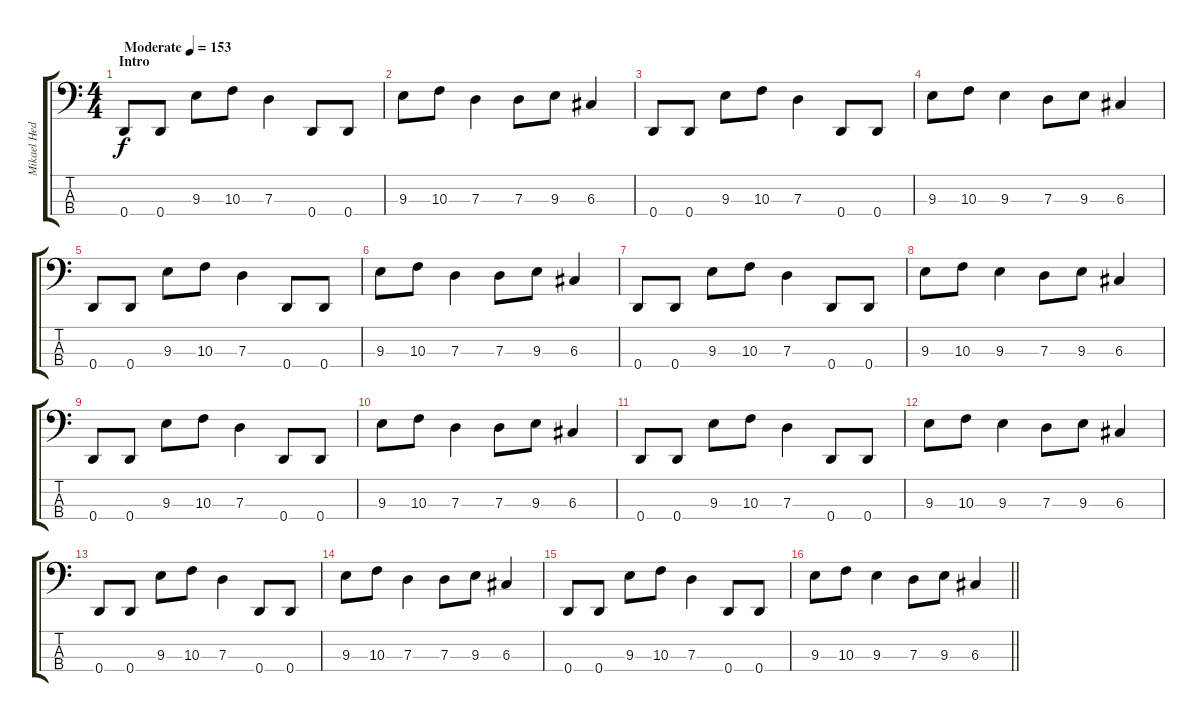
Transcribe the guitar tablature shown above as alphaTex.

\track ("Mikael Hedlund" "Mikael Hed") {instrument electricbassfinger}
\staff {score tabs}
\tuning (F2 C2 G1 D1) {hide}
\ts (4 4)
\section ("" "Intro")
\tempo (153 "Moderate")
\clef f4
\ks c
0.4.8{dy f instrument electricbassfinger} 0.4.8 9.3.8 10.3.8 7.3.4 0.4.8 0.4.8 |
9.3.8 10.3.8 7.3.4 7.3.8 9.3.8 6.3.4 |
0.4.8 0.4.8 9.3.8 10.3.8 7.3.4 0.4.8 0.4.8 |
9.3.8 10.3.8 9.3.4 7.3.8 9.3.8 6.3.4 |
0.4.8 0.4.8 9.3.8 10.3.8 7.3.4 0.4.8 0.4.8 |
9.3.8 10.3.8 7.3.4 7.3.8 9.3.8 6.3.4 |
0.4.8 0.4.8 9.3.8 10.3.8 7.3.4 0.4.8 0.4.8 |
9.3.8 10.3.8 9.3.4 7.3.8 9.3.8 6.3.4 |
0.4.8 0.4.8 9.3.8 10.3.8 7.3.4 0.4.8 0.4.8 |
9.3.8 10.3.8 7.3.4 7.3.8 9.3.8 6.3.4 |
0.4.8 0.4.8 9.3.8 10.3.8 7.3.4 0.4.8 0.4.8 |
9.3.8 10.3.8 9.3.4 7.3.8 9.3.8 6.3.4 |
0.4.8 0.4.8 9.3.8 10.3.8 7.3.4 0.4.8 0.4.8 |
9.3.8 10.3.8 7.3.4 7.3.8 9.3.8 6.3.4 |
0.4.8 0.4.8 9.3.8 10.3.8 7.3.4 0.4.8 0.4.8 |
\barLineRight lightlight
9.3.8 10.3.8 9.3.4 7.3.8 9.3.8 6.3.4
